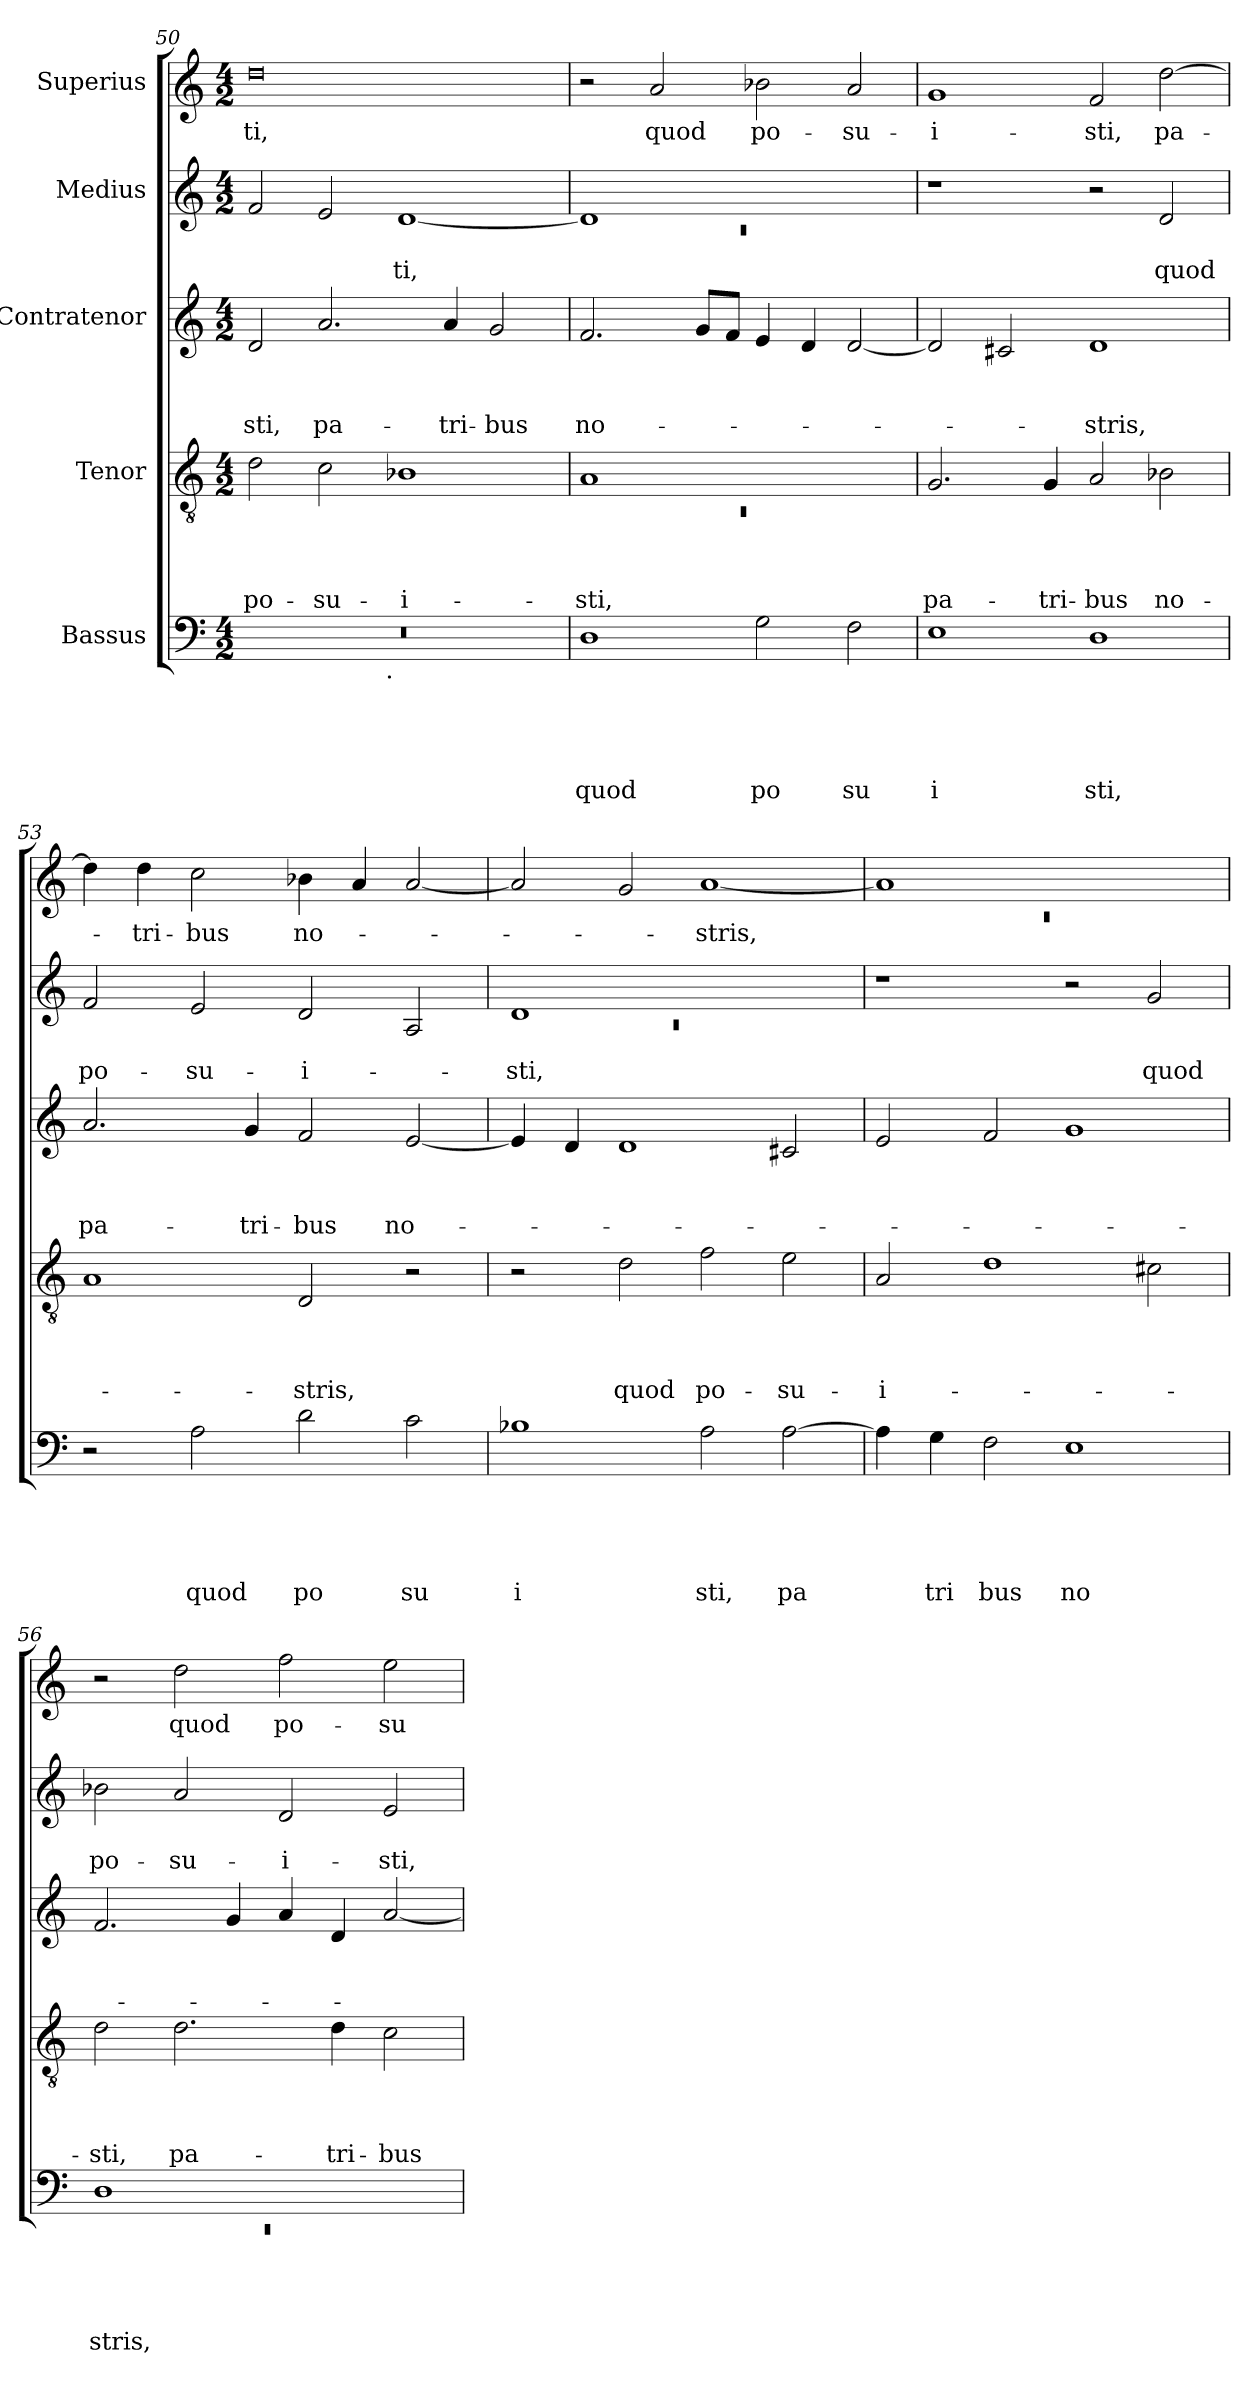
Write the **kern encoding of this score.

**kern	**text	**text	**text	**text	**text	**kern	**text	**text	**text	**text	**kern	**text	**text	**text	**kern	**text	**text	**kern	**text
*part5	*part5	*part5	*part5	*part5	*part5	*part4	*part4	*part4	*part4	*part4	*part3	*part3	*part3	*part3	*part2	*part2	*part2	*part1	*part1
*staff5	*staff5	*staff5	*staff5	*staff5	*staff5	*staff4	*staff4	*staff4	*staff4	*staff4	*staff3	*staff3	*staff3	*staff3	*staff2	*staff2	*staff2	*staff1	*staff1
*I"Bassus	*	*	*	*	*	*I"Tenor	*	*	*	*	*I"Contratenor	*	*	*	*I"Medius	*	*	*I"Superius	*
!!LO:LB:g=z
*clefF4	*	*	*	*	*	*clefGv2	*	*	*	*	*clefG2	*	*	*	*clefG2	*	*	*clefG2	*
*k[]	*	*	*	*	*	*k[]	*	*	*	*	*k[]	*	*	*	*k[]	*	*	*k[]	*
*C:	*	*	*	*	*	*C:	*	*	*	*	*C:	*	*	*	*C:	*	*	*C:	*
*M4/2	*	*	*	*	*	*M4/2	*	*	*	*	*M4/2	*	*	*	*M4/2	*	*	*M4/2	*
=50	=50	=50	=50	=50	=50	=50	=50	=50	=50	=50	=50	=50	=50	=50	=50	=50	=50	=50	=50
!	!	!	!	!	!	!	!	!	!	!LO:LY:b	!	!	!	!LO:LY:b	!	!	!	!	!LO:LY:b
*^	*	*	*	*	*	*	*	*	*	*	*	*	*	*	*	*	*	*	*
0r	2ryy	.	.	.	.	.	2d\	.	.	.	po-	2d/	.	.	sti,	2f/	.	.	0dd	ti,
!	!	!	!	!	!	!	!	!	!	!	!LO:LY:b	!	!	!	!LO:LY:b	!	!	!	!	!
.	4...ryy	.	.	.	.	.	2c\	.	.	.	-su-	2.a/	.	.	pa-	2e/	.	.	.	.
!	!LO:TX:b:t=.	!	!	!	!	!	!	!	!	!	!	!	!	!	!	!	!	!	!	!
.	1ryy	.	.	.	.	.	.	.	.	.	.	.	.	.	.	.	.	.	.	.
!	!	!	!	!	!	!	!	!	!	!	!LO:LY:b	!	!	!	!	!	!	!LO:LY:b	!	!
.	.	.	.	.	.	.	1B-X	.	.	.	-i-	.	.	.	.	[<1d	.	ti,	.	.
!	!	!	!	!	!	!	!	!	!	!	!	!	!	!	!LO:LY:b	!	!	!	!	!
.	.	.	.	.	.	.	.	.	.	.	.	4a/	.	.	-tri-	.	.	.	.	.
!	!	!	!	!	!	!	!	!	!	!	!	!	!	!	!LO:LY:b	!	!	!	!	!
.	.	.	.	.	.	.	.	.	.	.	.	2g/	.	.	-bus	.	.	.	.	.
.	32ryy	.	.	.	.	.	.	.	.	.	.	.	.	.	.	.	.	.	.	.
=51	=51	=51	=51	=51	=51	=51	=51	=51	=51	=51	=51	=51	=51	=51	=51	=51	=51	=51	=51	=51
*	*	*	*	*	*	*	*^	*	*	*	*	*	*	*	*	*^	*	*	*	*
!	!	!	!	!	!	!LO:LY:b	!	!LO:N:vis=1	!	!	!	!LO:LY:b	!	!	!	!LO:LY:b	!	!LO:N:vis=1	!	!	!	!
*v	*v	*	*	*	*	*	*	*	*	*	*	*	*	*	*	*	*	*	*	*	*	*
1D	.	.	.	.	quod	1A	0rC	.	.	.	-sti,	2.f/	.	.	no-	1d]	0rc	.	.	2r	.
!	!	!	!	!	!	!	!	!	!	!	!	!	!	!	!	!	!	!	!	!	!LO:LY:b
.	.	.	.	.	.	.	.	.	.	.	.	.	.	.	.	.	.	.	.	2a/	quod
.	.	.	.	.	.	.	.	.	.	.	.	8g/L	.	.	.	.	.	.	.	.	.
.	.	.	.	.	.	.	.	.	.	.	.	8f/J	.	.	.	.	.	.	.	.	.
!	!	!	!	!	!LO:LY:b	!	!	!	!	!	!	!	!	!	!	!	!	!	!	!	!LO:LY:b
2G\	.	.	.	.	po	1ryy	.	.	.	.	.	4e/	.	.	.	1ryy	.	.	.	2b-X\	po-
.	.	.	.	.	.	.	.	.	.	.	.	4d/	.	.	.	.	.	.	.	.	.
!	!	!	!	!	!LO:LY:b	!	!	!	!	!	!	!	!	!	!	!	!	!	!	!	!LO:LY:b
2F\	.	.	.	.	su	.	.	.	.	.	.	[<2d/	.	.	.	.	.	.	.	2a/	-su-
*	*	*	*	*	*	*v	*v	*	*	*	*	*	*	*	*	*v	*v	*	*	*	*
=52	=52	=52	=52	=52	=52	=52	=52	=52	=52	=52	=52	=52	=52	=52	=52	=52	=52	=52	=52
!	!	!	!	!	!LO:LY:b	!	!	!	!	!LO:LY:b	!	!	!	!	!	!	!	!	!LO:LY:b
1E	.	.	.	.	i	2.G/	.	.	.	pa-	2d/]	.	.	.	1r	.	.	1g	-i-
.	.	.	.	.	.	.	.	.	.	.	2c#X/	.	.	.	.	.	.	.	.
!	!	!	!	!	!	!	!	!	!	!LO:LY:b	!	!	!	!	!	!	!	!	!
.	.	.	.	.	.	4G/	.	.	.	-tri-	.	.	.	.	.	.	.	.	.
!	!	!	!	!	!LO:LY:b	!	!	!	!	!LO:LY:b	!	!	!	!LO:LY:b	!	!	!	!	!LO:LY:b
1D	.	.	.	.	sti,	2A/	.	.	.	-bus	1d	.	.	-stris,	2r	.	.	2f/	-sti,
!	!	!	!	!	!	!	!	!	!	!LO:LY:b	!	!	!	!	!	!	!LO:LY:b	!	!LO:LY:b
.	.	.	.	.	.	2B-X\	.	.	.	no-	.	.	.	.	2d/	.	quod	[>2dd\	pa-
=53	=53	=53	=53	=53	=53	=53	=53	=53	=53	=53	=53	=53	=53	=53	=53	=53	=53	=53	=53
!	!	!	!	!	!	!	!	!	!	!	!	!	!	!LO:LY:b	!	!	!LO:LY:b	!	!
2r	.	.	.	.	.	1A	.	.	.	.	2.a/	.	.	pa-	2f/	.	po-	4dd\]	.
!	!	!	!	!	!	!	!	!	!	!	!	!	!	!	!	!	!	!	!LO:LY:b
.	.	.	.	.	.	.	.	.	.	.	.	.	.	.	.	.	.	4dd\	-tri-
!	!	!	!	!	!LO:LY:b	!	!	!	!	!	!	!	!	!	!	!	!LO:LY:b	!	!LO:LY:b
2A\	.	.	.	.	quod	.	.	.	.	.	.	.	.	.	2e/	.	-su-	2cc\	-bus
!	!	!	!	!	!	!	!	!	!	!	!	!	!	!LO:LY:b	!	!	!	!	!
.	.	.	.	.	.	.	.	.	.	.	4g/	.	.	-tri-	.	.	.	.	.
!	!	!	!	!	!LO:LY:b	!	!	!	!	!LO:LY:b	!	!	!	!LO:LY:b	!	!	!LO:LY:b:rj	!	!LO:LY:b
2d\	.	.	.	.	po	2D/	.	.	.	-stris,	2f/	.	.	-bus	2d/	.	-i-	4b-X\	no-
.	.	.	.	.	.	.	.	.	.	.	.	.	.	.	.	.	.	4a/	.
!	!	!	!	!	!LO:LY:b	!	!	!	!	!	!	!	!	!LO:LY:b	!	!	!	!	!
2c\	.	.	.	.	su	2r	.	.	.	.	[<2e/	.	.	no-	2A/	.	.	[<2a/	.
=54	=54	=54	=54	=54	=54	=54	=54	=54	=54	=54	=54	=54	=54	=54	=54	=54	=54	=54	=54
*	*	*	*	*	*	*	*	*	*	*	*	*	*	*	*^	*	*	*	*
!	!	!	!	!	!LO:LY:b	!	!	!	!	!	!	!	!	!	!	!LO:N:vis=1	!	!LO:LY:b	!	!
1B-X	.	.	.	.	i	2r	.	.	.	.	4e/]	.	.	.	1d	0rc	.	-sti,	2a/]	.
.	.	.	.	.	.	.	.	.	.	.	4d/	.	.	.	.	.	.	.	.	.
!	!	!	!	!	!	!	!	!	!	!LO:LY:b	!	!	!	!	!	!	!	!	!	!
.	.	.	.	.	.	2d\	.	.	.	quod	1d	.	.	.	.	.	.	.	2g/	.
!	!	!	!	!	!LO:LY:b	!	!	!	!	!LO:LY:b	!	!	!	!	!	!	!	!	!	!LO:LY:b
2A\	.	.	.	.	sti,	2f\	.	.	.	po-	.	.	.	.	1ryy	.	.	.	[<1a	-stris,
!	!	!	!	!	!LO:LY:b	!	!	!	!	!LO:LY:b	!	!	!	!	!	!	!	!	!	!
[>2A\	.	.	.	.	pa	2e\	.	.	.	-su-	2c#X/	.	.	.	.	.	.	.	.	.
*	*	*	*	*	*	*	*	*	*	*	*	*	*	*	*v	*v	*	*	*	*
=55	=55	=55	=55	=55	=55	=55	=55	=55	=55	=55	=55	=55	=55	=55	=55	=55	=55	=55	=55
*	*	*	*	*	*	*	*	*	*	*	*	*	*	*	*	*	*	*^	*
!	!	!	!	!	!	!	!	!	!	!LO:LY:b:rj	!	!	!	!	!	!	!	!	!LO:N:vis=1	!
4A\]	.	.	.	.	.	2A/	.	.	.	-i-	2e/	.	.	.	1r	.	.	1a]	0rc	.
!	!	!	!	!	!LO:LY:b	!	!	!	!	!	!	!	!	!	!	!	!	!	!	!
4G\	.	.	.	.	tri	.	.	.	.	.	.	.	.	.	.	.	.	.	.	.
!	!	!	!	!	!LO:LY:b	!	!	!	!	!	!	!	!	!	!	!	!	!	!	!
2F\	.	.	.	.	bus	1d	.	.	.	.	2f/	.	.	.	.	.	.	.	.	.
!	!	!	!	!	!LO:LY:b	!	!	!	!	!	!	!	!	!	!	!	!	!	!	!
1E	.	.	.	.	no	.	.	.	.	.	1g	.	.	.	2r	.	.	1ryy	.	.
!	!	!	!	!	!	!	!	!	!	!	!	!	!	!	!	!	!LO:LY:b	!	!	!
.	.	.	.	.	.	2c#X\	.	.	.	.	.	.	.	.	2g/	.	quod	.	.	.
*	*	*	*	*	*	*	*	*	*	*	*	*	*	*	*	*	*	*v	*v	*
=56	=56	=56	=56	=56	=56	=56	=56	=56	=56	=56	=56	=56	=56	=56	=56	=56	=56	=56	=56
*^	*	*	*	*	*	*	*	*	*	*	*	*	*	*	*	*	*	*	*
!	!LO:N:vis=1	!	!	!	!	!LO:LY:b	!	!	!	!	!LO:LY:b	!	!	!	!	!	!	!LO:LY:b	!	!
1D	0rEE	.	.	.	.	stris,	2d\	.	.	.	-sti,	2.f/	.	.	.	2b-X\	.	po-	2r	.
!	!	!	!	!	!	!	!	!	!	!	!LO:LY:b	!	!	!	!	!	!	!LO:LY:b	!	!LO:LY:b
.	.	.	.	.	.	.	2.d\	.	.	.	pa-	.	.	.	.	2a/	.	-su-	2dd\	quod
.	.	.	.	.	.	.	.	.	.	.	.	4g/	.	.	.	.	.	.	.	.
!	!	!	!	!	!	!	!	!	!	!	!	!	!	!	!	!	!	!LO:LY:b	!	!LO:LY:b
1ryy	.	.	.	.	.	.	.	.	.	.	.	4a/	.	.	.	2d/	.	-i-	2ff\	po-
!	!	!	!	!	!	!	!	!	!	!	!LO:LY:b	!	!	!	!	!	!	!	!	!
.	.	.	.	.	.	.	4d\	.	.	.	-tri-	4d/	.	.	.	.	.	.	.	.
!	!	!	!	!	!	!	!	!	!	!	!LO:LY:b	!	!	!	!	!	!	!LO:LY:b	!	!LO:LY:b
.	.	.	.	.	.	.	2c\	.	.	.	-bus	[<2a/	.	.	.	2e/	.	-sti,	2ee\	-su-
*v	*v	*	*	*	*	*	*	*	*	*	*	*	*	*	*	*	*	*	*	*
=	=	=	=	=	=	=	=	=	=	=	=	=	=	=	=	=	=	=	=
*-	*-	*-	*-	*-	*-	*-	*-	*-	*-	*-	*-	*-	*-	*-	*-	*-	*-	*-	*-
